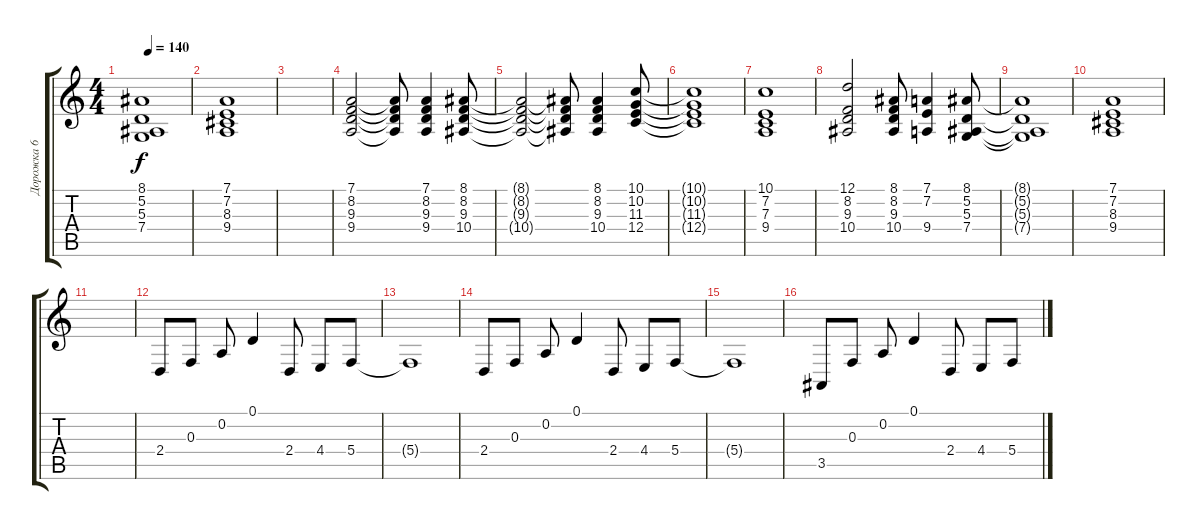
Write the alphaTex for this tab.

\track ("Дорожка 6" "Дорожка 6") {instrument stringensemble1}
\staff {score tabs}
\tuning (D4 A3 F3 C3 G2 D2) {hide}
\ts (4 4)
\tempo 140
\clef g2
\ks c
(8.1{t} 5.2{t} 5.3{t} 7.4{t}).1{dy f} |
(7.1 7.2 8.3 9.4).1 |
|
(7.1 8.2 9.3 9.4).2{instrument stringensemble1} (7.1{t} 8.2{t} 9.3{t} 9.4{t}).8 (7.1 8.2 9.3 9.4).4 (8.1 8.2 9.3 10.4).8 |
(8.1{t} 8.2{t} 9.3{t} 10.4{t}).2 (8.1{t} 8.2{t} 9.3{t} 10.4{t}).8 (8.1 8.2 9.3 10.4).4 (10.1 10.2 11.3 12.4).8 |
(10.1{t} 10.2{t} 11.3{t} 12.4{t}).1 |
(10.1 7.2 7.3 9.4).1 |
(12.1 8.2 9.3 10.4).2 (8.1 8.2 9.3 10.4).8 (7.1 7.2 9.4).4 (8.1 5.2 5.3 7.4).8 |
(8.1{t} 5.2{t} 5.3{t} 7.4{t}).1 |
(7.1 7.2 8.3 9.4).1 |
|
2.4.8{instrument brightacousticpiano} 0.3.8 0.2.8 0.1.4 2.4.8 4.4.8 5.4.8 |
5.4{t}.1 |
2.4.8{instrument brightacousticpiano} 0.3.8 0.2.8 0.1.4 2.4.8 4.4.8 5.4.8 |
5.4{t}.1 |
3.5.8{instrument brightacousticpiano} 0.3.8 0.2.8 0.1.4 2.4.8 4.4.8 5.4.8
